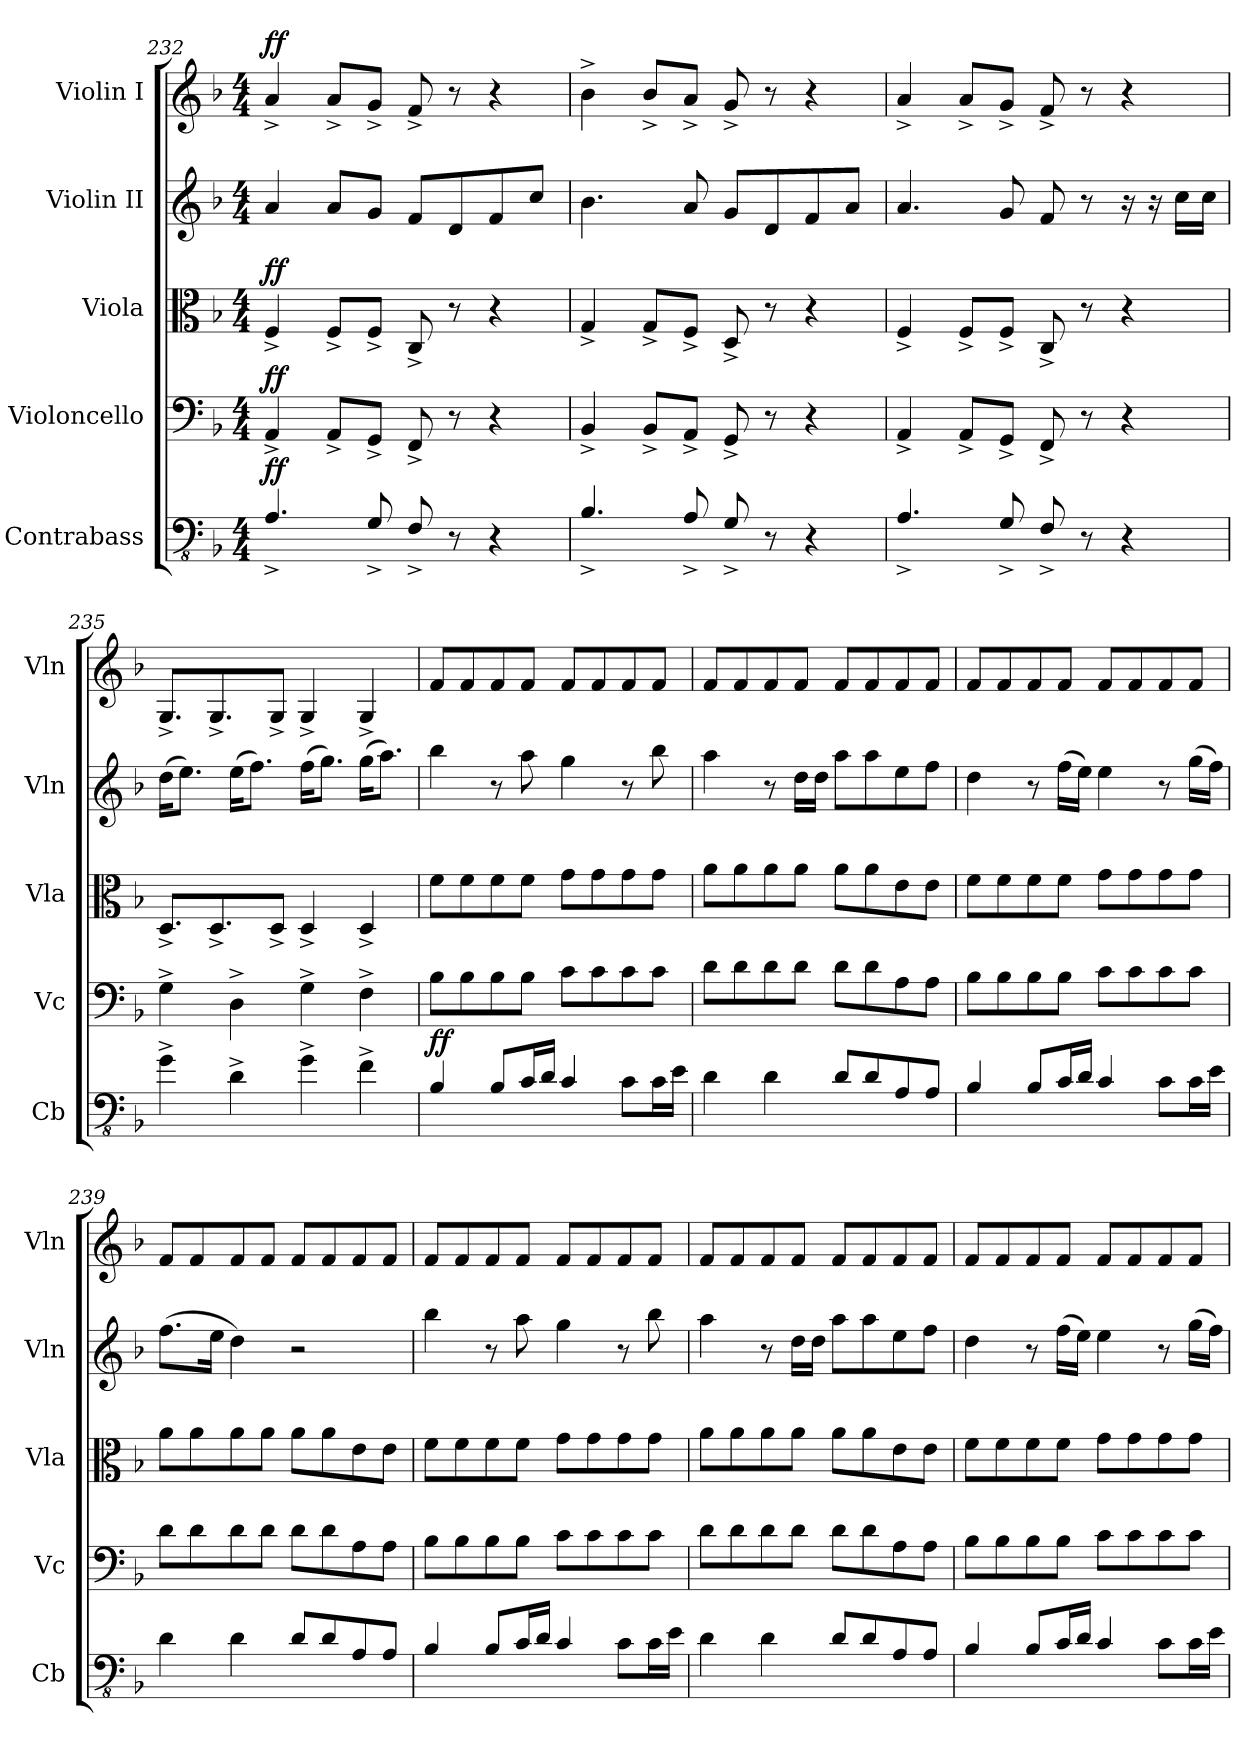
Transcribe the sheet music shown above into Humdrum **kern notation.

**kern	**dynam	**kern	**dynam	**kern	**dynam	**kern	**kern	**dynam
*part5	*part5	*part4	*part4	*part3	*part3	*part2	*part1	*part1
*staff5	*staff5	*staff4	*staff4	*staff3	*staff3	*staff2	*staff1	*staff1
*I"Contrabass	*	*I"Violoncello	*	*I"Viola	*	*I"Violin II	*I"Violin I	*
*I'Cb	*	*I'Vc	*	*I'Vla	*	*I'Vln	*I'Vln	*
*clefFv4	*	*clefF4	*	*clefC3	*	*clefG2	*clefG2	*
*ITrd7c12	*	*	*	*	*	*	*	*
*k[b-]	*	*k[b-]	*	*k[b-]	*	*k[b-]	*k[b-]	*
*M4/4	*	*M4/4	*	*M4/4	*	*M4/4	*M4/4	*
=232	=232	=232	=232	=232	=232	=232	=232	=232
!	!LO:DY:a	!	!LO:DY:a	!	!LO:DY:a	!	!	!LO:DY:a
4.AAA^/	ff	4AA^/	ff	4F^/	ff	4a/	4a^/	ff
.	.	8AA^/L	.	8F^/L	.	8a/L	8a^/L	.
8GGG^/	.	8GG^/J	.	8F^/J	.	8g/J	8g^/J	.
8FFF^/	.	8FF^/	.	8C^/	.	8f/L	8f^/	.
8r	.	8r	.	8r	.	8d/	8r	.
4r	.	4r	.	4r	.	8f/	4r	.
.	.	.	.	.	.	8cc/J	.	.
!!LO:LB:g=z
=233	=233	=233	=233	=233	=233	=233	=233	=233
4.BBB-^/	.	4BB-^/	.	4G^/	.	4.b-\	4b-^\	.
.	.	8BB-^/L	.	8G^/L	.	.	8b-^/L	.
8AAA^/	.	8AA^/J	.	8F^/J	.	8a/	8a^/J	.
8GGG^/	.	8GG^/	.	8D^/	.	8g/L	8g^/	.
8r	.	8r	.	8r	.	8d/	8r	.
4r	.	4r	.	4r	.	8f/	4r	.
.	.	.	.	.	.	8a/J	.	.
=234	=234	=234	=234	=234	=234	=234	=234	=234
4.AAA^/	.	4AA^/	.	4F^/	.	4.a/	4a^/	.
.	.	8AA^/L	.	8F^/L	.	.	8a^/L	.
8GGG^/	.	8GG^/J	.	8F^/J	.	8g/	8g^/J	.
8FFF^/	.	8FF^/	.	8C^/	.	8f/	8f^/	.
8r	.	8r	.	8r	.	8r	8r	.
4r	.	4r	.	4r	.	16r	4r	.
.	.	.	.	.	.	16r	.	.
.	.	.	.	.	.	16cc\LL	.	.
.	.	.	.	.	.	16cc\JJ	.	.
=235	=235	=235	=235	=235	=235	=235	=235	=235
4GG^\	.	4G^\	.	8.D^/L	.	(16dd\KL	8.G^/L	.
.	.	.	.	.	.	8.ee\J)	.	.
.	.	.	.	8.D^/	.	.	8.G^/	.
4DD^\	.	4D^\	.	.	.	(16ee\KL	.	.
.	.	.	.	.	.	8.ff\J)	.	.
.	.	.	.	8D^/J	.	.	8G^/J	.
4GG^\	.	4G^\	.	4D^/	.	(16ff\KL	4G^/	.
.	.	.	.	.	.	8.gg\J)	.	.
4FF^\	.	4F^\	.	4D^/	.	(16gg\KL	4G^/	.
.	.	.	.	.	.	8.aa\J)	.	.
=236	=236	=236	=236	=236	=236	=236	=236	=236
!	!LO:DY:a	!	!	!	!	!	!	!
4BBB-/	ff	8B-\L	.	8f\L	.	4bb-\	8f/L	.
.	.	8B-\	.	8f\	.	.	8f/	.
8BBB-/L	.	8B-\	.	8f\	.	8r	8f/	.
16CC/L	.	8B-\J	.	8f\J	.	8aa\	8f/J	.
16DD/JJ	.	.	.	.	.	.	.	.
4CC/	.	8c\L	.	8g\L	.	4gg\	8f/L	.
.	.	8c\	.	8g\	.	.	8f/	.
8CC\L	.	8c\	.	8g\	.	8r	8f/	.
16CC\L	.	8c\J	.	8g\J	.	8bb-\	8f/J	.
16EE\JJ	.	.	.	.	.	.	.	.
!!LO:PB:g=z
=237	=237	=237	=237	=237	=237	=237	=237	=237
4DD\	.	8d\L	.	8a\L	.	4aa\	8f/L	.
.	.	8d\	.	8a\	.	.	8f/	.
4DD\	.	8d\	.	8a\	.	8r	8f/	.
.	.	8d\J	.	8a\J	.	16dd\LL	8f/J	.
.	.	.	.	.	.	16dd\JJ	.	.
8DD/L	.	8d\L	.	8a\L	.	8aa\L	8f/L	.
8DD/	.	8d\	.	8a\	.	8aa\	8f/	.
8AAA/	.	8A\	.	8e\	.	8ee\	8f/	.
8AAA/J	.	8A\J	.	8e\J	.	8ff\J	8f/J	.
=238	=238	=238	=238	=238	=238	=238	=238	=238
4BBB-/	.	8B-\L	.	8f\L	.	4dd\	8f/L	.
.	.	8B-\	.	8f\	.	.	8f/	.
8BBB-/L	.	8B-\	.	8f\	.	8r	8f/	.
16CC/L	.	8B-\J	.	8f\J	.	(16ff\LL	8f/J	.
16DD/JJ	.	.	.	.	.	16ee\JJ)	.	.
4CC/	.	8c\L	.	8g\L	.	4ee\	8f/L	.
.	.	8c\	.	8g\	.	.	8f/	.
8CC\L	.	8c\	.	8g\	.	8r	8f/	.
16CC\L	.	8c\J	.	8g\J	.	(16gg\LL	8f/J	.
16EE\JJ	.	.	.	.	.	16ff\JJ)	.	.
=239	=239	=239	=239	=239	=239	=239	=239	=239
4DD\	.	8d\L	.	8a\L	.	(8.ff\L	8f/L	.
.	.	8d\	.	8a\	.	.	8f/	.
.	.	.	.	.	.	16ee\Jk	.	.
4DD\	.	8d\	.	8a\	.	4dd\)	8f/	.
.	.	8d\J	.	8a\J	.	.	8f/J	.
8DD/L	.	8d\L	.	8a\L	.	2r	8f/L	.
8DD/	.	8d\	.	8a\	.	.	8f/	.
8AAA/	.	8A\	.	8e\	.	.	8f/	.
8AAA/J	.	8A\J	.	8e\J	.	.	8f/J	.
=240	=240	=240	=240	=240	=240	=240	=240	=240
4BBB-/	.	8B-\L	.	8f\L	.	4bb-\	8f/L	.
.	.	8B-\	.	8f\	.	.	8f/	.
8BBB-/L	.	8B-\	.	8f\	.	8r	8f/	.
16CC/L	.	8B-\J	.	8f\J	.	8aa\	8f/J	.
16DD/JJ	.	.	.	.	.	.	.	.
4CC/	.	8c\L	.	8g\L	.	4gg\	8f/L	.
.	.	8c\	.	8g\	.	.	8f/	.
8CC\L	.	8c\	.	8g\	.	8r	8f/	.
16CC\L	.	8c\J	.	8g\J	.	8bb-\	8f/J	.
16EE\JJ	.	.	.	.	.	.	.	.
!!LO:LB:g=z
=241	=241	=241	=241	=241	=241	=241	=241	=241
4DD\	.	8d\L	.	8a\L	.	4aa\	8f/L	.
.	.	8d\	.	8a\	.	.	8f/	.
4DD\	.	8d\	.	8a\	.	8r	8f/	.
.	.	8d\J	.	8a\J	.	16dd\LL	8f/J	.
.	.	.	.	.	.	16dd\JJ	.	.
8DD/L	.	8d\L	.	8a\L	.	8aa\L	8f/L	.
8DD/	.	8d\	.	8a\	.	8aa\	8f/	.
8AAA/	.	8A\	.	8e\	.	8ee\	8f/	.
8AAA/J	.	8A\J	.	8e\J	.	8ff\J	8f/J	.
=242	=242	=242	=242	=242	=242	=242	=242	=242
4BBB-/	.	8B-\L	.	8f\L	.	4dd\	8f/L	.
.	.	8B-\	.	8f\	.	.	8f/	.
8BBB-/L	.	8B-\	.	8f\	.	8r	8f/	.
16CC/L	.	8B-\J	.	8f\J	.	(16ff\LL	8f/J	.
16DD/JJ	.	.	.	.	.	16ee\JJ)	.	.
4CC/	.	8c\L	.	8g\L	.	4ee\	8f/L	.
.	.	8c\	.	8g\	.	.	8f/	.
8CC\L	.	8c\	.	8g\	.	8r	8f/	.
16CC\L	.	8c\J	.	8g\J	.	(16gg\LL	8f/J	.
16EE\JJ	.	.	.	.	.	16ff\JJ)	.	.
=	=	=	=	=	=	=	=	=
*-	*-	*-	*-	*-	*-	*-	*-	*-
